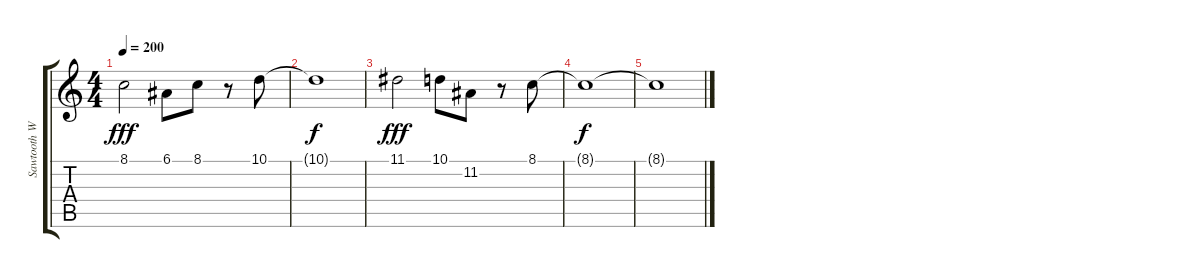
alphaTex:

\track ("Sawtooth Wave" "Sawtooth W") {instrument lead2sawtooth}
\staff {score tabs}
\tuning (E4 B3 G3 D3 A2 E2) {hide}
\ts (4 4)
\tempo 200
\clef g2
\ks c
8.1.2{dy fff} 6.1.8 8.1.8 r.8 10.1.8 |
10.1{t}.1{dy f} |
11.1.2{dy fff} 10.1.8 11.2.8 r.8 8.1.8 |
8.1{t}.1{dy f} |
8.1{t}.1
